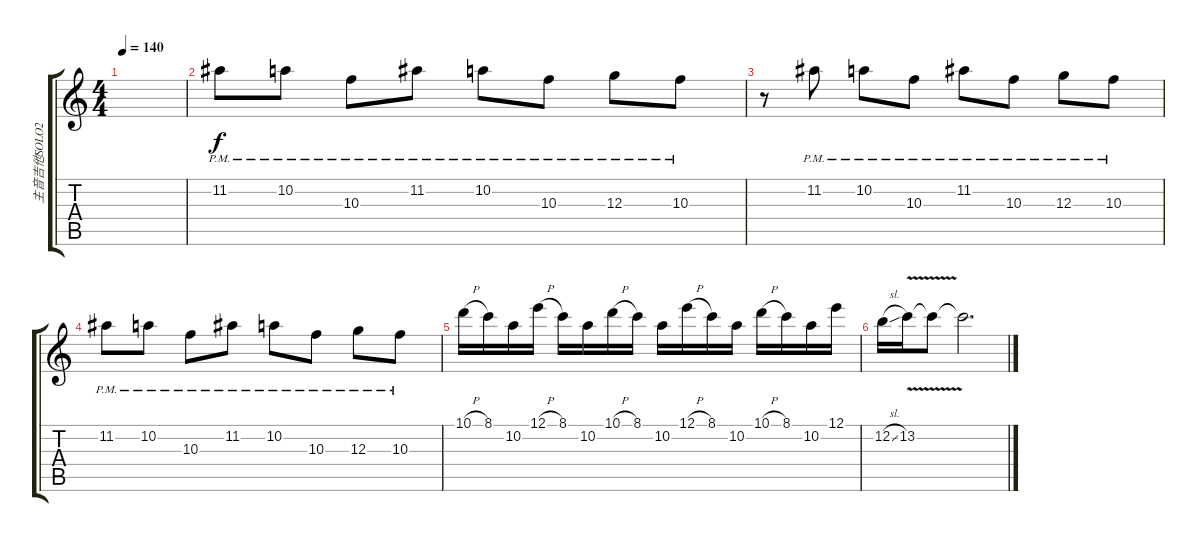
\track ("主音吉他SOLO2" "主音吉他SOLO2") {instrument overdrivenguitar}
\staff {score tabs}
\tuning (E4 B3 G3 D3 A2 E2) {hide}
\ts (4 4)
\tempo 140
\clef g2
\ks c
|
11.2{pm}.8 10.2{pm}.8 10.3{pm}.8 11.2{pm}.8 10.2{pm}.8 10.3{pm}.8 12.3{pm}.8 10.3{pm}.8 |
r.8 11.2{pm}.8 10.2{pm}.8 10.3{pm}.8 11.2{pm}.8 10.3{pm}.8 12.3{pm}.8 10.3{pm}.8 |
11.2{pm}.8 10.2{pm}.8 10.3{pm}.8 11.2{pm}.8 10.2{pm}.8 10.3{pm}.8 12.3{pm}.8 10.3{pm}.8 |
10.1{h}.16 8.1.16 10.2.16 12.1{h}.16 8.1.16 10.2.16 10.1{h}.16 8.1.16 10.2.16 12.1{h}.16 8.1.16 10.2.16 10.1{h}.16 8.1.16 10.2.16 12.1.16 |
12.2{sl}.16 13.2{v}.16 13.2{t}.8 13.2{t}.2{d}
